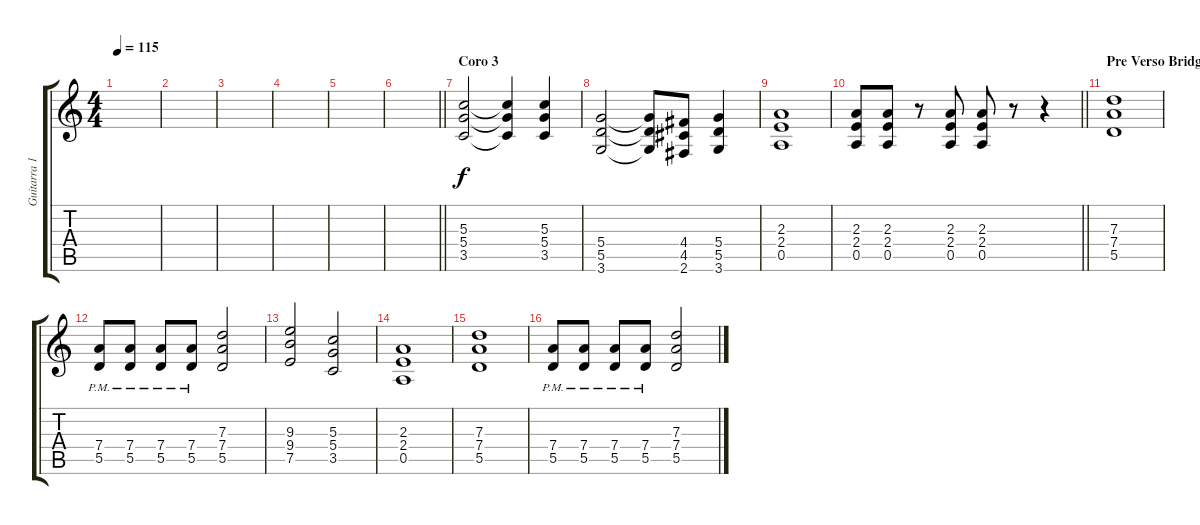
\track ("Guitarra 1" "Guitarra 1") {instrument distortionguitar}
\staff {score tabs}
\tuning (E4 B3 G3 D3 A2 E2) {hide}
\ts (4 4)
\tempo 115
\clef g2
\ks c
|
|
|
|
|
\barLineRight lightlight
|
\section ("" "Coro 3")
(5.3 5.4 3.5).2 (5.3{t} 5.4{t} 3.5{t}).4 (5.3 5.4 3.5).4 |
(5.4 5.5 3.6).2 (5.4{t} 5.5{t} 3.6{t}).8 (4.4 4.5 2.6).8 (5.4 5.5 3.6).4 |
(2.3 2.4 0.5).1 |
\barLineRight lightlight
(2.3 2.4 0.5).8 (2.3 2.4 0.5).8 r.8 (2.3 2.4 0.5).8 (2.3 2.4 0.5).8 r.8 r.4 |
\section ("" "Pre Verso Bridge")
(7.3 7.4 5.5).1 |
(7.4{pm} 5.5{pm}).8 (7.4{pm} 5.5{pm}).8 (7.4{pm} 5.5{pm}).8 (7.4{pm} 5.5{pm}).8 (7.3 7.4 5.5).2 |
(9.3 9.4 7.5).2 (5.3 5.4 3.5).2 |
(2.3 2.4 0.5).1 |
(7.3 7.4 5.5).1 |
(7.4{pm} 5.5{pm}).8 (7.4{pm} 5.5{pm}).8 (7.4{pm} 5.5{pm}).8 (7.4{pm} 5.5{pm}).8 (7.3 7.4 5.5).2
